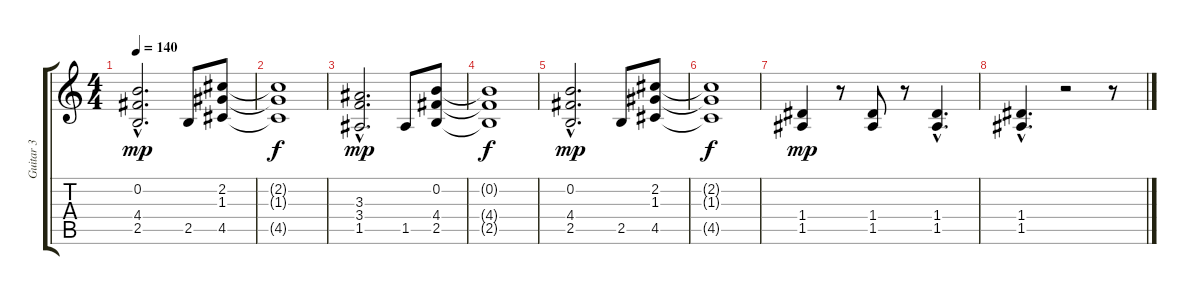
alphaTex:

\track ("Guitar 3" "Guitar 3") {instrument distortionguitar}
\staff {score tabs}
\tuning (E4 B3 G3 D3 A2 E2) {hide}
\ts (4 4)
\tempo 140
\clef g2
\ks c
(0.2{hac} 4.4{hac} 2.5{hac}).2{d dy mp} 2.5.8 (2.2 1.3 4.5).8 |
(2.2{t} 1.3{t} 4.5{t}).1{dy f} |
(3.3{hac} 3.4{hac} 1.5{hac}).2{d dy mp} 1.5.8 (0.2 4.4 2.5).8 |
(0.2{t} 4.4{t} 2.5{t}).1{dy f} |
(0.2{hac} 4.4{hac} 2.5{hac}).2{d dy mp} 2.5.8 (2.2 1.3 4.5).8 |
(2.2{t} 1.3{t} 4.5{t}).1{dy f} |
(1.4 1.5).4{dy mp} r.8 (1.4 1.5).8 r.8 (1.4{hac} 1.5{hac}).4{d} |
(1.4{hac} 1.5{hac}).4{d} r.2 r.8
